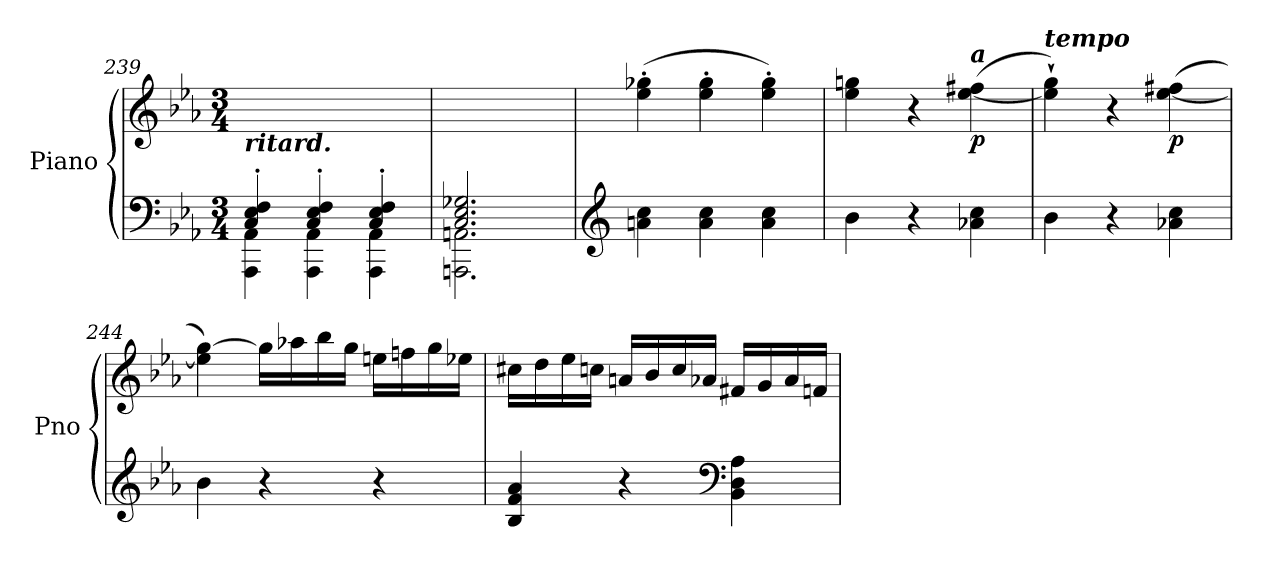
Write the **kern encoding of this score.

**kern	**kern	**dynam
*part1	*part1	*part1
*staff2	*staff1	*staff1/2
*I"Piano	*	*
*I'Pno	*	*
*clefF4	*clefG2	*
*k[b-e-a-]	*k[b-e-a-]	*
*M3/4	*M3/4	*
=239	=239	=239
*^	*	*
!	!	!LO:TX:b:Bi:t=ritard.	!
4C/' 4E-/' 4F/'	4AAA-\ 4AA-\	2.ryy	.
4C/' 4E-/' 4F/'	4AAA-\ 4AA-\	.	.
4C/' 4E-/' 4F/'	4AAA-\ 4AA-\	.	.
=240	=240	=240	=240
2.C/ 2.E-/ 2.G-X/	2.AAAn\ 2.AAn\	2.ryy	.
*v	*v	*	*
!!LO:LB:g=z
=241	=241	=241
*clefG2	*	*
4an\ 4cc\	(4ee-\' 4gg-X\'	.
4a\ 4cc\	4ee-\' 4gg-\'	.
4a\ 4cc\	4ee-\' 4gg-\')	.
=242	=242	=242
4b-\	4ee-\ 4ggn\	.
4r	4r	.
!	!LO:TX:a:Bi:t=a	!
!	!	!LO:DY:b
4a-X\ 4cc\	(>[4ee-\ 4ff#X\	p
!!LO:LB:g=z
=243	=243	=243
!	!LO:TX:a:Bi:t=tempo	!
4b-\	4ee-\]` 4gg\`)	.
4r	4r	.
!	!	!LO:DY:b
4a-X\ 4cc\	(>[4ee-\ 4ff#X\	p
=244	=244	=244
4b-\	4ee-\] [4gg\)	.
!	!	!LO:DY:b
4r	16gg\LL]	other-dynamics
.	16aa-X\	.
.	16bb-\	.
.	16gg\JJ	.
4r	16een\LL	.
.	16ffn\	.
.	16gg\	.
.	16ee-X\JJ	.
=245	=245	=245
4B-/ 4f/ 4a-/	16cc#X\LL	.
.	16dd\	.
.	16ee-\	.
.	16ccn\JJ	.
4r	16an/LL	.
.	16b-/	.
.	16cc/	.
.	16a-X/JJ	.
*clefF4	*	*
4BB-\ 4D\ 4A-\	16f#X/LL	.
.	16g/	.
.	16a-/	.
.	16fn/JJ	.
=	=	=
*-	*-	*-
